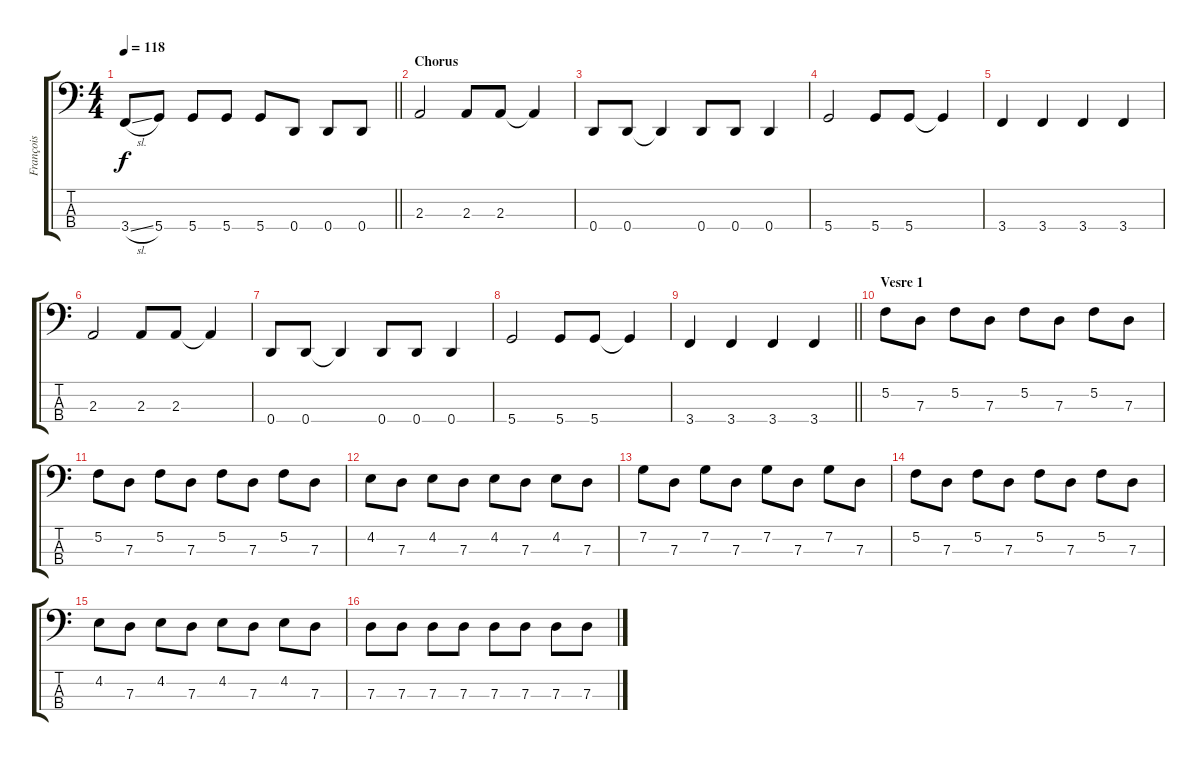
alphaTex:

\track ("François" "François") {instrument electricbassfinger}
\staff {score tabs}
\tuning (F2 C2 G1 D1) {hide}
\ts (4 4)
\tempo 118
\clef f4
\barLineRight lightlight
\ks c
3.4{sl}.8{dy f} 5.4.8 5.4.8 5.4.8 5.4.8 0.4.8 0.4.8 0.4.8 |
\section ("" "Chorus")
2.3.2 2.3.8 2.3.8 2.3{t}.4 |
0.4.8 0.4.8 0.4{t}.4 0.4.8 0.4.8 0.4.4 |
5.4.2 5.4.8 5.4.8 5.4{t}.4 |
3.4.4 3.4.4 3.4.4 3.4.4 |
2.3.2 2.3.8 2.3.8 2.3{t}.4 |
0.4.8 0.4.8 0.4{t}.4 0.4.8 0.4.8 0.4.4 |
5.4.2 5.4.8 5.4.8 5.4{t}.4 |
\barLineRight lightlight
3.4.4 3.4.4 3.4.4 3.4.4 |
\section ("" "Vesre 1")
5.2.8 7.3.8 5.2.8 7.3.8 5.2.8 7.3.8 5.2.8 7.3.8 |
5.2.8 7.3.8 5.2.8 7.3.8 5.2.8 7.3.8 5.2.8 7.3.8 |
4.2.8 7.3.8 4.2.8 7.3.8 4.2.8 7.3.8 4.2.8 7.3.8 |
7.2.8 7.3.8 7.2.8 7.3.8 7.2.8 7.3.8 7.2.8 7.3.8 |
5.2.8 7.3.8 5.2.8 7.3.8 5.2.8 7.3.8 5.2.8 7.3.8 |
4.2.8 7.3.8 4.2.8 7.3.8 4.2.8 7.3.8 4.2.8 7.3.8 |
7.3.8 7.3.8 7.3.8 7.3.8 7.3.8 7.3.8 7.3.8 7.3.8
